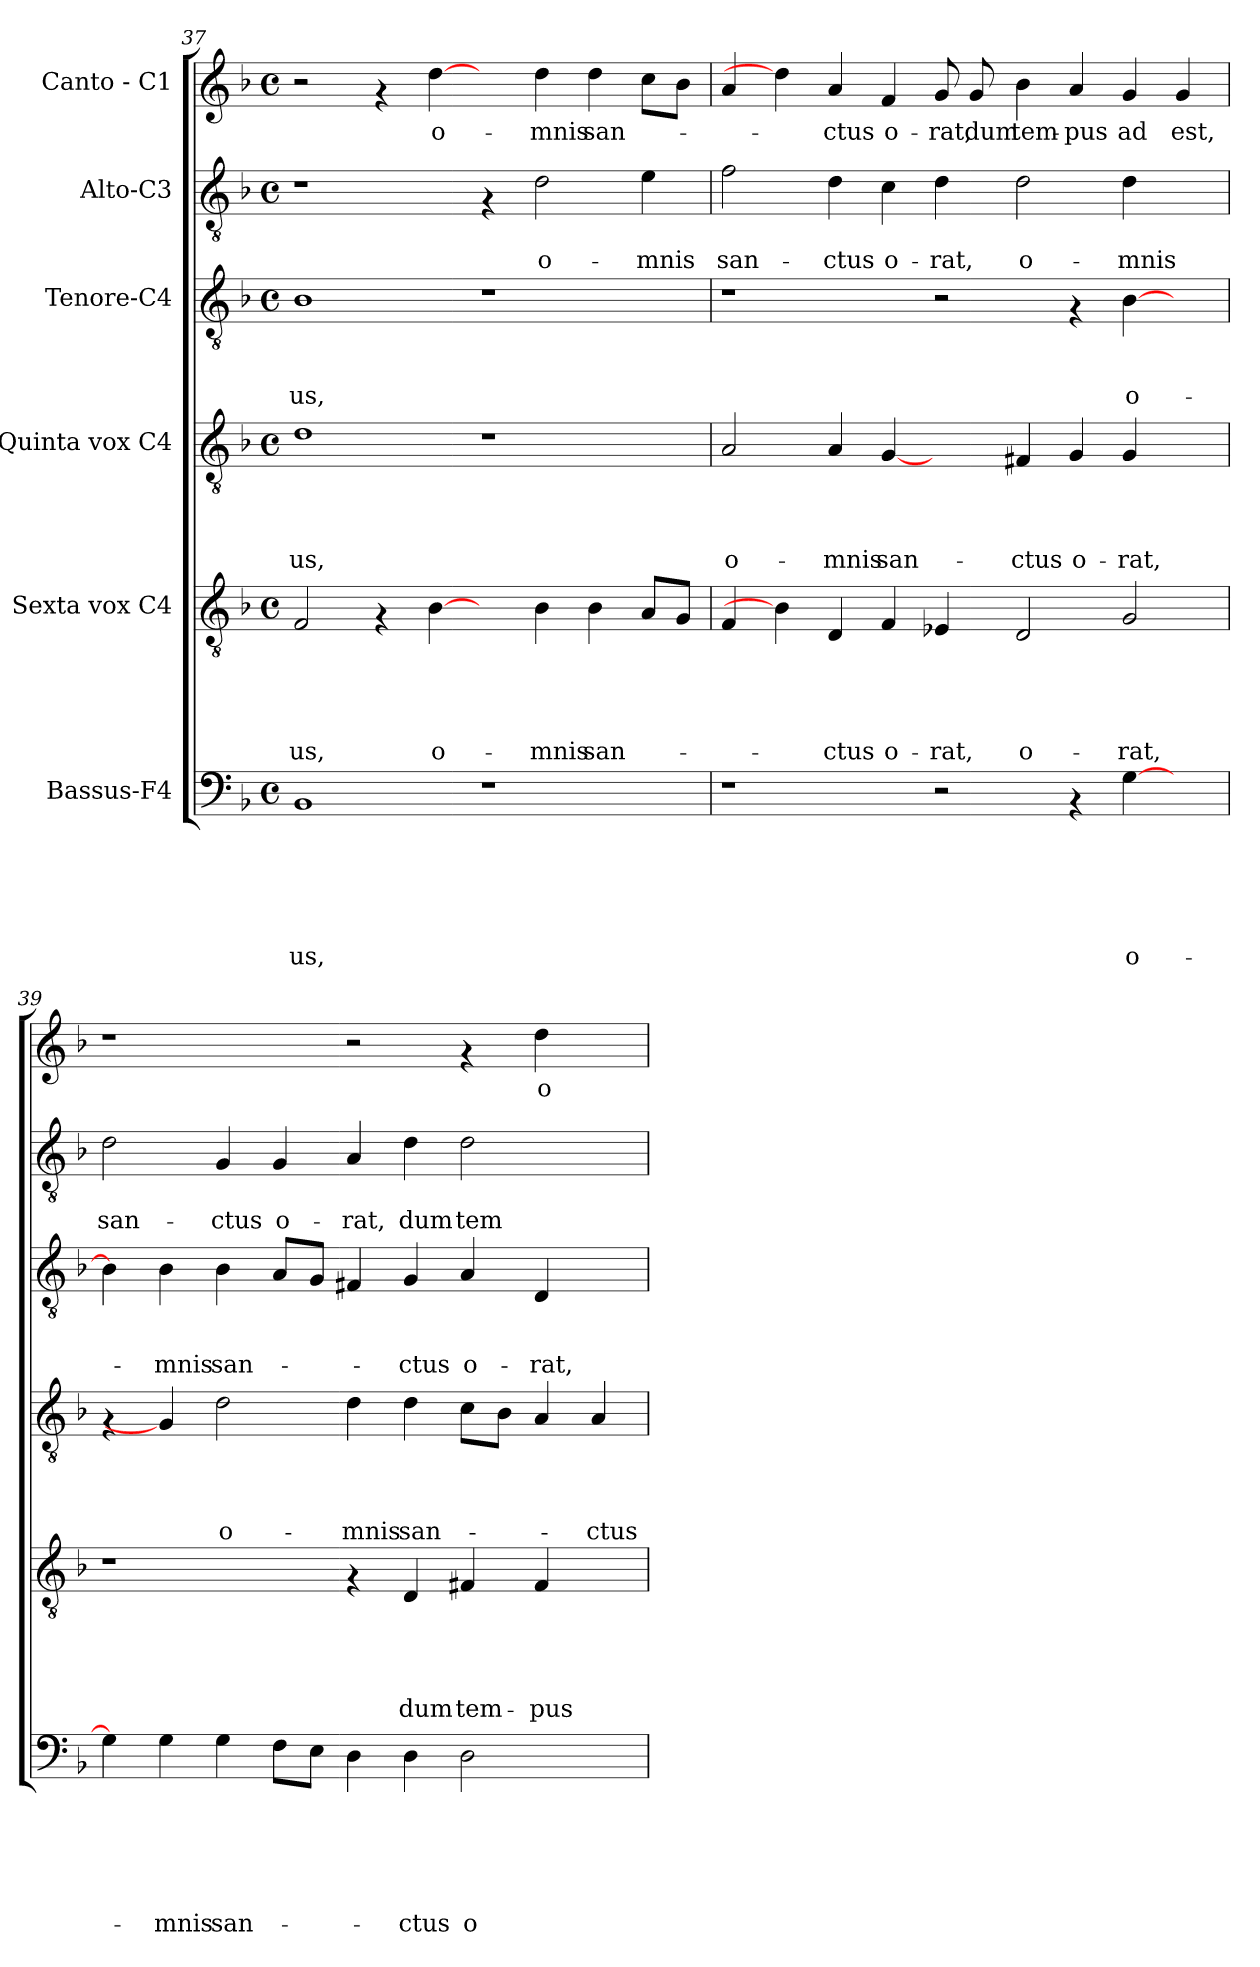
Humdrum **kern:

**kern	**text	**text	**text	**text	**text	**text	**kern	**text	**text	**text	**text	**text	**kern	**text	**text	**text	**text	**kern	**text	**text	**text	**kern	**text	**text	**kern	**text
*part6	*part6	*part6	*part6	*part6	*part6	*part6	*part5	*part5	*part5	*part5	*part5	*part5	*part4	*part4	*part4	*part4	*part4	*part3	*part3	*part3	*part3	*part2	*part2	*part2	*part1	*part1
*staff6	*staff6	*staff6	*staff6	*staff6	*staff6	*staff6	*staff5	*staff5	*staff5	*staff5	*staff5	*staff5	*staff4	*staff4	*staff4	*staff4	*staff4	*staff3	*staff3	*staff3	*staff3	*staff2	*staff2	*staff2	*staff1	*staff1
*I"Bassus-F4	*	*	*	*	*	*	*I"Sexta vox C4	*	*	*	*	*	*I"Quinta vox C4	*	*	*	*	*I"Tenore-C4	*	*	*	*I"Alto-C3	*	*	*I"Canto - C1	*
!!LO:PB:g=z
*clefF4	*	*	*	*	*	*	*clefGv2	*	*	*	*	*	*clefGv2	*	*	*	*	*clefGv2	*	*	*	*clefGv2	*	*	*clefG2	*
*k[b-]	*	*	*	*	*	*	*k[b-]	*	*	*	*	*	*k[b-]	*	*	*	*	*k[b-]	*	*	*	*k[b-]	*	*	*k[b-]	*
*F:	*	*	*	*	*	*	*F:	*	*	*	*	*	*F:	*	*	*	*	*F:	*	*	*	*F:	*	*	*F:	*
*M4/4	*	*	*	*	*	*	*M4/4	*	*	*	*	*	*M4/4	*	*	*	*	*M4/4	*	*	*	*M4/4	*	*	*M4/4	*
*met(c)	*	*	*	*	*	*	*met(c)	*	*	*	*	*	*met(c)	*	*	*	*	*met(c)	*	*	*	*met(c)	*	*	*met(c)	*
=37	=37	=37	=37	=37	=37	=37	=37	=37	=37	=37	=37	=37	=37	=37	=37	=37	=37	=37	=37	=37	=37	=37	=37	=37	=37	=37
!	!	!	!	!	!	!LO:LY:b	!	!	!	!	!	!LO:LY:b	!	!	!	!	!LO:LY:b	!	!	!	!LO:LY:b	!	!	!	!	!
1BB-	.	.	.	.	.	-us,	2F/	.	.	.	.	-us,	1d	.	.	.	-us,	1B-	.	.	-us,	1r	.	.	2r	.
.	.	.	.	.	.	.	4rF	.	.	.	.	.	.	.	.	.	.	.	.	.	.	.	.	.	4rf	.
!	!	!	!	!	!	!	!	!	!	!	!	!LO:LY:b	!	!	!	!	!	!	!	!	!	!	!	!	!	!LO:LY:b
.	.	.	.	.	.	.	[4B-\	.	.	.	.	o-	.	.	.	.	.	.	.	.	.	.	.	.	[4dd\	o-
1r	.	.	.	.	.	.	4ryy	.	.	.	.	.	1r	.	.	.	.	1r	.	.	.	4rF	.	.	4ryy	.
!	!	!	!	!	!	!	!	!	!	!	!	!LO:LY:b	!	!	!	!	!	!	!	!	!	!	!	!LO:LY:b	!	!LO:LY:b
.	.	.	.	.	.	.	4B-\	.	.	.	.	-mnis	.	.	.	.	.	.	.	.	.	2d\	.	o-	4dd\	-mnis
!	!	!	!	!	!	!	!	!	!	!	!	!LO:LY:b	!	!	!	!	!	!	!	!	!	!	!	!	!	!LO:LY:b
.	.	.	.	.	.	.	4B-\	.	.	.	.	san-	.	.	.	.	.	.	.	.	.	.	.	.	4dd\	san-
!	!	!	!	!	!	!	!	!	!	!	!	!	!	!	!	!	!	!	!	!	!	!	!	!LO:LY:b	!	!
.	.	.	.	.	.	.	8A/L	.	.	.	.	.	.	.	.	.	.	.	.	.	.	4e\	.	-mnis	8cc\L	.
.	.	.	.	.	.	.	8G/J	.	.	.	.	.	.	.	.	.	.	.	.	.	.	.	.	.	8b-\J	.
=38	=38	=38	=38	=38	=38	=38	=38	=38	=38	=38	=38	=38	=38	=38	=38	=38	=38	=38	=38	=38	=38	=38	=38	=38	=38	=38
!	!	!	!	!	!	!	!	!	!	!	!	!	!	!	!	!	!LO:LY:b	!	!	!	!	!	!	!LO:LY:b	!	!
1r	.	.	.	.	.	.	4F/	.	.	.	.	.	2A/	.	.	.	o-	1r	.	.	.	2f\	.	san-	4a/	.
.	.	.	.	.	.	.	4B-\]	.	.	.	.	.	.	.	.	.	.	.	.	.	.	.	.	.	4dd\]	.
!	!	!	!	!	!	!	!	!	!	!	!	!LO:LY:b	!	!	!	!	!LO:LY:b	!	!	!	!	!	!	!LO:LY:b	!	!LO:LY:b
.	.	.	.	.	.	.	4D/	.	.	.	.	-ctus	4A/	.	.	.	-mnis	.	.	.	.	4d\	.	-ctus	4a/	-ctus
!	!	!	!	!	!	!	!	!	!	!	!	!LO:LY:b	!	!	!	!	!LO:LY:b	!	!	!	!	!	!	!LO:LY:b	!	!LO:LY:b
.	.	.	.	.	.	.	4F/	.	.	.	.	o-	[4G/	.	.	.	san-	.	.	.	.	4c\	.	o-	4f/	o-
!	!	!	!	!	!	!	!	!	!	!	!	!LO:LY:b	!	!	!	!	!	!	!	!	!	!	!	!LO:LY:b	!	!LO:LY:b
2r	.	.	.	.	.	.	4E-X/	.	.	.	.	-rat,	4ryy	.	.	.	.	2r	.	.	.	4d\	.	-rat,	8g/	-rat,
!	!	!	!	!	!	!	!	!	!	!	!	!	!	!	!	!	!	!	!	!	!	!	!	!	!	!LO:LY:b
.	.	.	.	.	.	.	.	.	.	.	.	.	.	.	.	.	.	.	.	.	.	.	.	.	8g/	dum
!	!	!	!	!	!	!	!	!	!	!	!	!LO:LY:b	!	!	!	!	!LO:LY:b	!	!	!	!	!	!	!LO:LY:b	!	!LO:LY:b
.	.	.	.	.	.	.	2D/	.	.	.	.	o-	4F#X/	.	.	.	-ctus	.	.	.	.	2d\	.	o-	4b-\	tem-
!	!	!	!	!	!	!	!	!	!	!	!	!	!	!	!	!	!LO:LY:b	!	!	!	!	!	!	!	!	!LO:LY:b
4rAA	.	.	.	.	.	.	.	.	.	.	.	.	4G/	.	.	.	o-	4rF	.	.	.	.	.	.	4a/	-pus
!	!	!	!	!	!	!LO:LY:b	!	!	!	!	!	!LO:LY:b	!	!	!	!	!LO:LY:b	!	!	!	!LO:LY:b	!	!	!LO:LY:b	!	!LO:LY:b
[>4G\	.	.	.	.	.	o-	2G/	.	.	.	.	-rat,	4G/	.	.	.	-rat,	[>4B-\	.	.	o-	4d\	.	-mnis	4g/	ad
!	!	!	!	!	!	!	!	!	!	!	!	!	!	!	!	!	!	!	!	!	!	!	!	!	!	!LO:LY:b
4ryy	.	.	.	.	.	.	.	.	.	.	.	.	4ryy	.	.	.	.	4ryy	.	.	.	4ryy	.	.	4g/	est,
=39	=39	=39	=39	=39	=39	=39	=39	=39	=39	=39	=39	=39	=39	=39	=39	=39	=39	=39	=39	=39	=39	=39	=39	=39	=39	=39
!	!	!	!	!	!	!	!	!	!	!	!	!	!	!	!	!	!	!	!	!	!	!	!	!LO:LY:b	!	!
4G\]	.	.	.	.	.	.	1r	.	.	.	.	.	4rF	.	.	.	.	4B-\]	.	.	.	2d\	.	san-	1r	.
!	!	!	!	!	!	!LO:LY:b	!	!	!	!	!	!	!	!	!	!	!	!	!	!	!LO:LY:b	!	!	!	!	!
4G\	.	.	.	.	.	-mnis	.	.	.	.	.	.	4G/]	.	.	.	.	4B-\	.	.	-mnis	.	.	.	.	.
!	!	!	!	!	!	!LO:LY:b	!	!	!	!	!	!	!	!	!	!	!LO:LY:b	!	!	!	!LO:LY:b	!	!	!LO:LY:b	!	!
4G\	.	.	.	.	.	san-	.	.	.	.	.	.	2d\	.	.	.	o-	4B-\	.	.	san-	4G/	.	-ctus	.	.
!	!	!	!	!	!	!	!	!	!	!	!	!	!	!	!	!	!	!	!	!	!	!	!	!LO:LY:b	!	!
8F\L	.	.	.	.	.	.	.	.	.	.	.	.	.	.	.	.	.	8A/L	.	.	.	4G/	.	o-	.	.
8E\J	.	.	.	.	.	.	.	.	.	.	.	.	.	.	.	.	.	8G/J	.	.	.	.	.	.	.	.
!	!	!	!	!	!	!	!	!	!	!	!	!	!	!	!	!	!LO:LY:b	!	!	!	!	!	!	!LO:LY:b	!	!
4D\	.	.	.	.	.	.	4rF	.	.	.	.	.	4d\	.	.	.	-mnis	4F#X/	.	.	.	4A/	.	-rat,	2r	.
!	!	!	!	!	!	!LO:LY:b	!	!	!	!	!	!LO:LY:b	!	!	!	!	!LO:LY:b	!	!	!	!LO:LY:b	!	!	!LO:LY:b	!	!
4D\	.	.	.	.	.	-ctus	4D/	.	.	.	.	dum	4d\	.	.	.	san-	4G/	.	.	-ctus	4d\	.	dum	.	.
!	!	!	!	!	!	!LO:LY:b	!	!	!	!	!	!LO:LY:b	!	!	!	!	!	!	!	!	!LO:LY:b	!	!	!LO:LY:b	!	!
2D\	.	.	.	.	.	o-	4F#X/	.	.	.	.	tem-	8c\L	.	.	.	.	4A/	.	.	o-	2d\	.	tem-	4rf	.
.	.	.	.	.	.	.	.	.	.	.	.	.	8B-\J	.	.	.	.	.	.	.	.	.	.	.	.	.
!	!	!	!	!	!	!	!	!	!	!	!	!LO:LY:b	!	!	!	!	!	!	!	!	!LO:LY:b	!	!	!	!	!LO:LY:b
.	.	.	.	.	.	.	4F#/	.	.	.	.	-pus	4A/	.	.	.	.	4D/	.	.	-rat,	.	.	.	4dd\	o-
!	!	!	!	!	!	!	!	!	!	!	!	!	!	!	!	!	!LO:LY:b	!	!	!	!	!	!	!	!	!
4ryy	.	.	.	.	.	.	4ryy	.	.	.	.	.	4A/	.	.	.	-ctus	4ryy	.	.	.	4ryy	.	.	4ryy	.
=	=	=	=	=	=	=	=	=	=	=	=	=	=	=	=	=	=	=	=	=	=	=	=	=	=	=
*-	*-	*-	*-	*-	*-	*-	*-	*-	*-	*-	*-	*-	*-	*-	*-	*-	*-	*-	*-	*-	*-	*-	*-	*-	*-	*-
